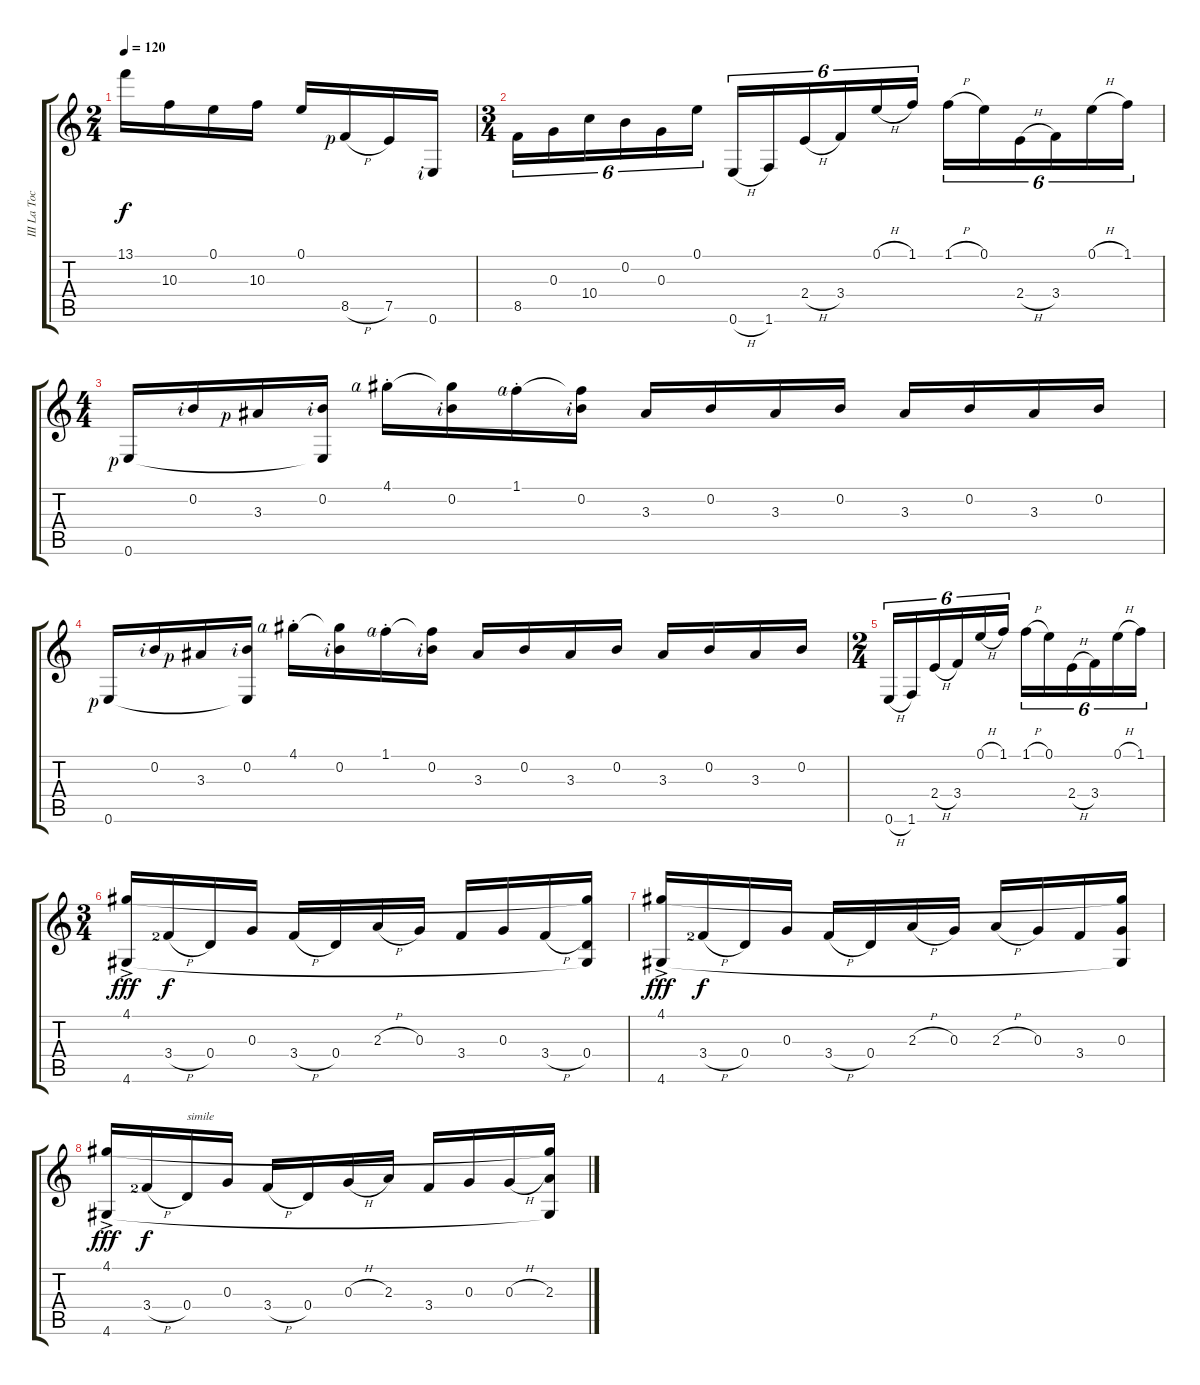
\track ("III La Toccata De Pasquini  Allegro viva" "III La Toc") {instrument acousticguitarnylon}
\staff {score tabs}
\tuning (E4 B3 G3 D3 A2 E2) {hide}
\ts (2 4)
\tempo 120
\clef g2
\ks c
13.1.16{dy f} 10.3.16 0.1.16 10.3.16 0.1.16 8.5{h rf 1}.16 7.5.16 0.6{rf 2}.16 |
\ts (3 4)
8.5.16{tu (6 4)} 0.3.16{tu (6 4)} 10.4.16{tu (6 4)} 0.2.16{tu (6 4)} 0.3.16{tu (6 4)} 0.1.16{tu (6 4)} 0.6{h}.16{tu (6 4)} 1.6.16{tu (6 4)} 2.4{h}.16{tu (6 4)} 3.4.16{tu (6 4)} 0.1{h}.16{tu (6 4)} 1.1.16{tu (6 4)} 1.1{h}.16{tu (6 4)} 0.1.16{tu (6 4)} 2.4{h}.16{tu (6 4)} 3.4.16{tu (6 4)} 0.1{h}.16{tu (6 4)} 1.1.16{tu (6 4)} |
\ts (4 4)
0.6{rf 1}.16 0.2{rf 2}.16 3.3{rf 1}.16 (0.2{rf 2} 0.6{t}).16 4.1{st rf 4}.16 (4.1{t} 0.2{rf 2}).16 1.1{st rf 4}.16 (1.1{t} 0.2{rf 2}).16 3.3.16 0.2.16 3.3.16 0.2.16 3.3.16 0.2.16 3.3.16 0.2.16 |
0.6{rf 1}.16 0.2{rf 2}.16 3.3{rf 1}.16 (0.2{rf 2} 0.6{t}).16 4.1{st rf 4}.16 (4.1{t} 0.2{rf 2}).16 1.1{st rf 4}.16 (1.1{t} 0.2{rf 2}).16 3.3.16 0.2.16 3.3.16 0.2.16 3.3.16 0.2.16 3.3.16 0.2.16 |
\ts (2 4)
0.6{h}.16{tu (6 4)} 1.6.16{tu (6 4)} 2.4{h}.16{tu (6 4)} 3.4.16{tu (6 4)} 0.1{h}.16{tu (6 4)} 1.1.16{tu (6 4)} 1.1{h}.16{tu (6 4)} 0.1.16{tu (6 4)} 2.4{h}.16{tu (6 4)} 3.4.16{tu (6 4)} 0.1{h}.16{tu (6 4)} 1.1.16{tu (6 4)} |
\ts (3 4)
(4.1{ac} 4.6{ac}).16{dy fff} 3.4{h lf 3}.16{dy f} 0.4.16 0.3.16 3.4{h}.16 0.4.16 2.3{h}.16 0.3.16 3.4.16 0.3.16 3.4{h}.16 (4.1{t} 0.4 4.6{t}).16 |
(4.1{ac} 4.6{ac}).16{dy fff} 3.4{h lf 3}.16{dy f} 0.4.16 0.3.16 3.4{h}.16 0.4.16 2.3{h}.16 0.3.16 2.3{h}.16 0.3.16 3.4.16 (4.1{t} 0.3 4.6{t}).16 |
(4.1{ac} 4.6{ac}).16{dy fff} 3.4{h lf 3}.16{dy f} 0.4.16{txt "simile"} 0.3.16 3.4{h}.16 0.4.16 0.3{h}.16 2.3.16 3.4.16 0.3.16 0.3{h}.16 (4.1{t} 2.3 4.6{t}).16
